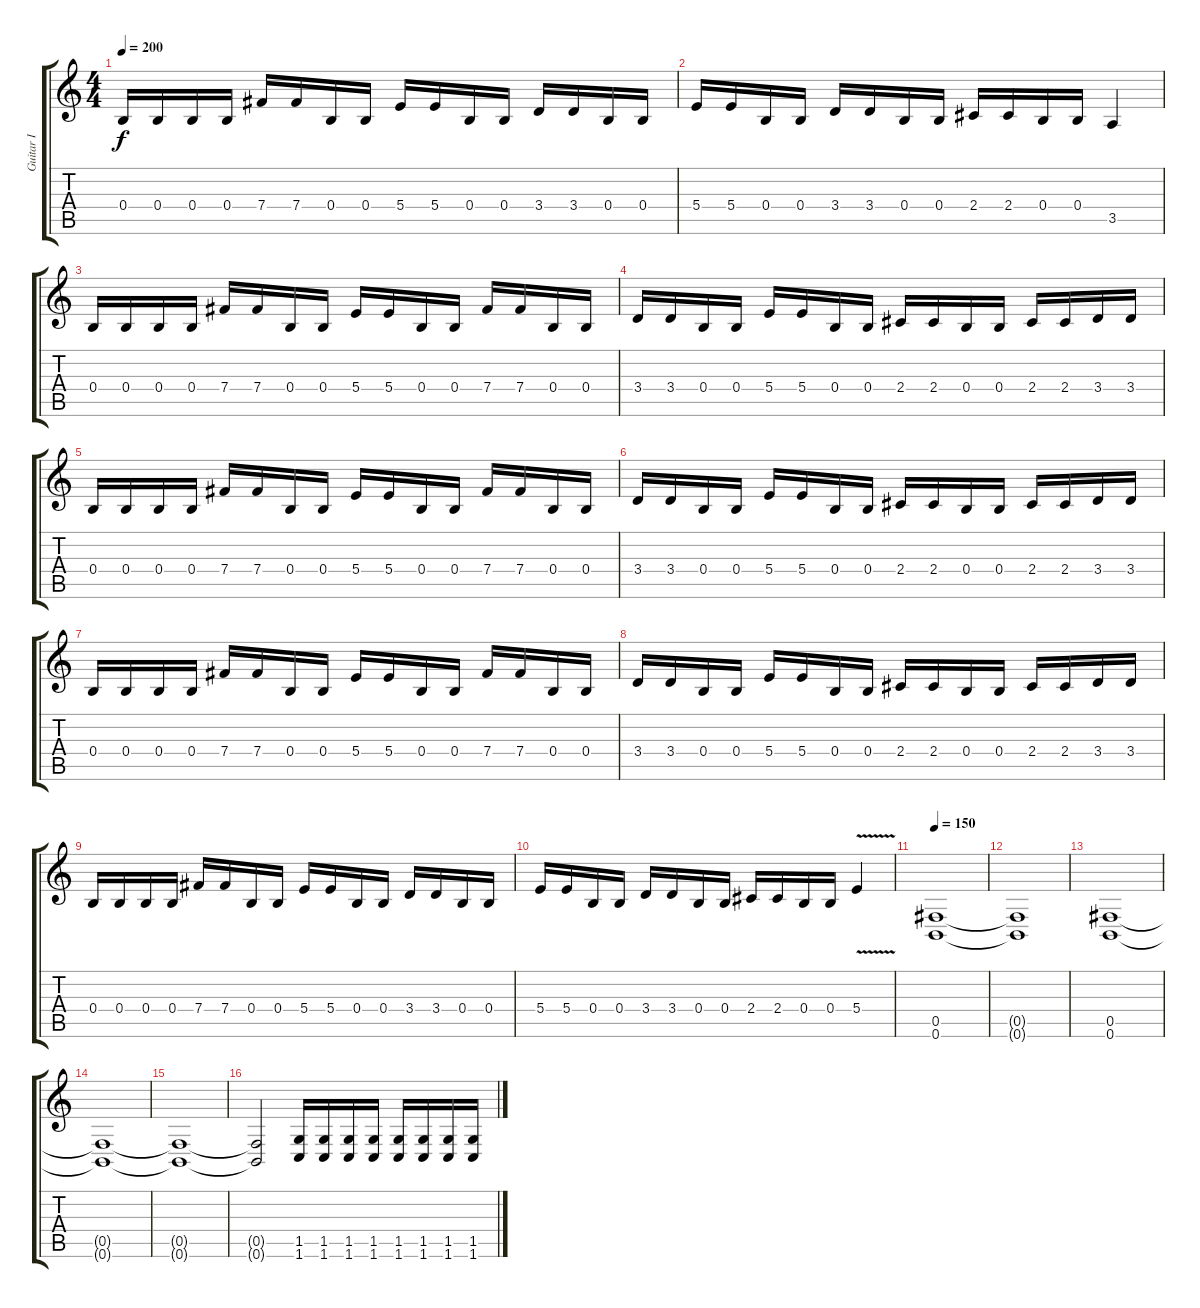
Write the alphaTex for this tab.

\track ("Guitar I" "Guitar I") {instrument distortionguitar}
\staff {score tabs}
\tuning (Db4 Ab3 E3 B2 Gb2 B1) {hide}
\ts (4 4)
\tempo 200
\clef g2
\ks c
0.4.16{dy f} 0.4.16 0.4.16 0.4.16 7.4.16 7.4.16 0.4.16 0.4.16 5.4.16 5.4.16 0.4.16 0.4.16 3.4.16 3.4.16 0.4.16 0.4.16 |
5.4.16 5.4.16 0.4.16 0.4.16 3.4.16 3.4.16 0.4.16 0.4.16 2.4.16 2.4.16 0.4.16 0.4.16 3.5.4 |
0.4.16 0.4.16 0.4.16 0.4.16 7.4.16 7.4.16 0.4.16 0.4.16 5.4.16 5.4.16 0.4.16 0.4.16 7.4.16 7.4.16 0.4.16 0.4.16 |
3.4.16 3.4.16 0.4.16 0.4.16 5.4.16 5.4.16 0.4.16 0.4.16 2.4.16 2.4.16 0.4.16 0.4.16 2.4.16 2.4.16 3.4.16 3.4.16 |
0.4.16 0.4.16 0.4.16 0.4.16 7.4.16 7.4.16 0.4.16 0.4.16 5.4.16 5.4.16 0.4.16 0.4.16 7.4.16 7.4.16 0.4.16 0.4.16 |
3.4.16 3.4.16 0.4.16 0.4.16 5.4.16 5.4.16 0.4.16 0.4.16 2.4.16 2.4.16 0.4.16 0.4.16 2.4.16 2.4.16 3.4.16 3.4.16 |
0.4.16 0.4.16 0.4.16 0.4.16 7.4.16 7.4.16 0.4.16 0.4.16 5.4.16 5.4.16 0.4.16 0.4.16 7.4.16 7.4.16 0.4.16 0.4.16 |
3.4.16 3.4.16 0.4.16 0.4.16 5.4.16 5.4.16 0.4.16 0.4.16 2.4.16 2.4.16 0.4.16 0.4.16 2.4.16 2.4.16 3.4.16 3.4.16 |
0.4.16 0.4.16 0.4.16 0.4.16 7.4.16 7.4.16 0.4.16 0.4.16 5.4.16 5.4.16 0.4.16 0.4.16 3.4.16 3.4.16 0.4.16 0.4.16 |
5.4.16 5.4.16 0.4.16 0.4.16 3.4.16 3.4.16 0.4.16 0.4.16 2.4.16 2.4.16 0.4.16 0.4.16 5.4{v}.4{instrument guitarharmonics} |
\tempo 150
(0.5 0.6).1{instrument distortionguitar} |
(0.5{t} 0.6{t}).1 |
(0.5 0.6).1 |
(0.5{t} 0.6{t}).1 |
(0.5{t} 0.6{t}).1 |
(0.5{t} 0.6{t}).2 (1.5 1.6).16 (1.5 1.6).16 (1.5 1.6).16 (1.5 1.6).16 (1.5 1.6).16 (1.5 1.6).16 (1.5 1.6).16 (1.5 1.6).16
